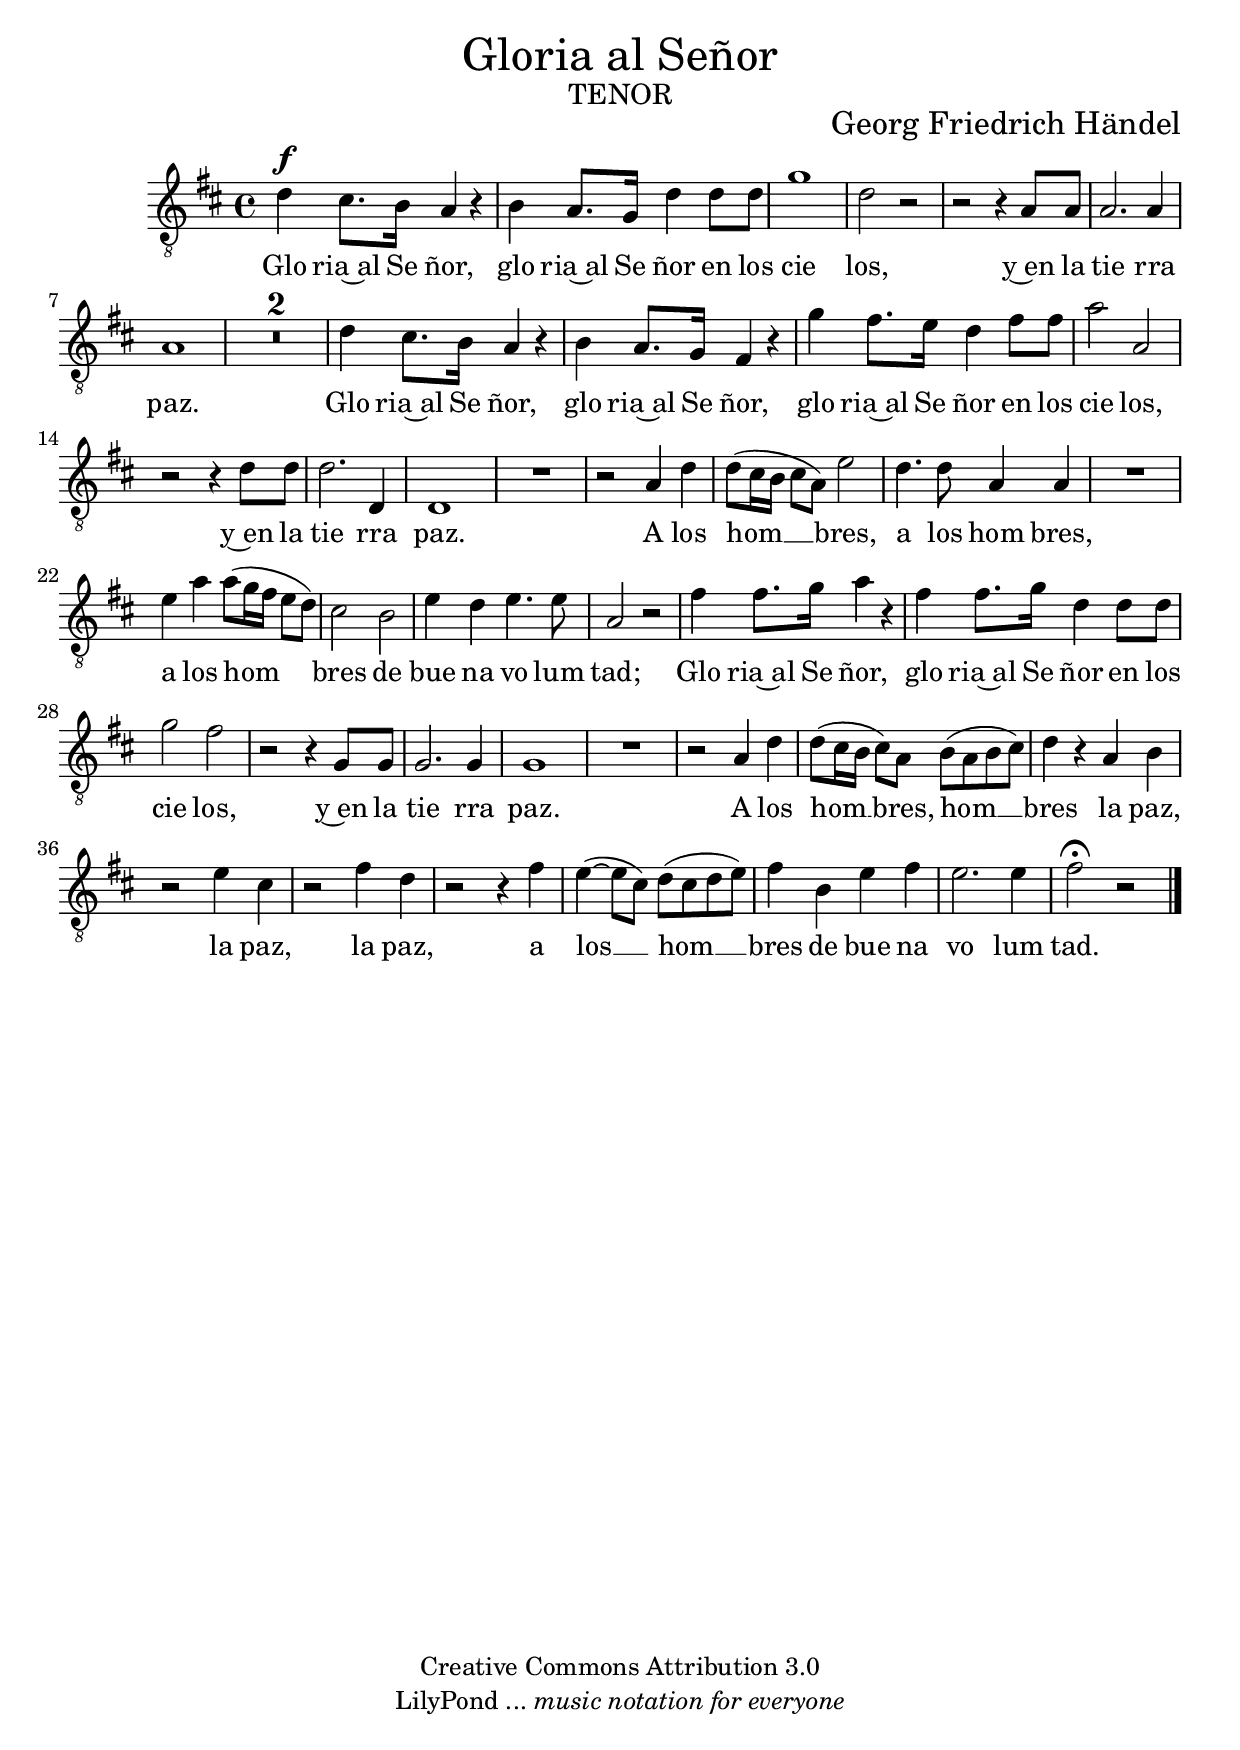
% Created on Mon Aug 29 16:03:40 CST 2011
% by serach.sam@

\version "2.16.1"
#(set-global-staff-size 22)

\markup { \fill-line { \center-column { \fontsize #5 "Gloria al Señor" \fontsize #3 \caps "tenor" } } }
\markup { \fill-line { " " \center-column { \fontsize #2 "Georg Friedrich Händel" } } }

\header {
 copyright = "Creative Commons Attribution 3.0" 
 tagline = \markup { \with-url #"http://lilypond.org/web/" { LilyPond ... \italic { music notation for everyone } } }
 breakbefore = ##t
}

global = {
  \clef "treble_8"
  \key d \major
  \time 4/4
  %\tempo "Andante Allegro con Rip." 4=100
  s1*42
  \bar "|."
}

tenorVoice = \relative c' {
  \set Staff.midiInstrument = "choir aahs"
  \compressFullBarRests
  \dynamicUp
  % Music follows here.
  d4\f cis8. b16 a4 r4 |
  b4 a8. g16 d'4 d8 d8 |
  g1 |
  d2 r2 |
  r2 r4 a8 a8 |
  a2. a4 |
  a1 |
  R1*2 |
  d4 cis8. b16 a4 r4 |
  b4 a8. g16 fis4 r4 |
  g'4 fis8. e16 d4 fis8 fis8 |
  a2 a,2 |
  r2 r4 d8 d8 |
  d2. d,4 |
  d1 |
  R1 |
  r2 a'4 d4 |
  d8( cis16 b16 cis8 a8) e'2 |
  d4. d8 a4 a4 |
  R1 |
  e'4 a4 a8( g16 fis16 e8 d8) |
  cis2 b2 |
  e4 d4 e4. e8 |
  a,2 r2 |
  fis'4 fis8. g16 a4 r4 |
  fis4 fis8. g16 d4 d8 d8 |
  g2 fis2 |
  r2 r4 g,8 g8 |
  g2. g4 |
  g1 |
  R1 |
  r2 a4 d4 |
  d8( cis16 b16 cis8) a8 b8( a8 b8 cis8) |
  d4 r4 a4 b4 |
  r2 e4 cis4 |
  r2 fis4 d4 |
  r2 r4 fis4 |
  e4( ~e8 cis8) d8( cis8 d8 e8) |
  fis4 b,4 e4 fis4 |
  e2. e4 |
  fis2\fermata r2 |
}

verse = \lyricmode {
  % Lyrics follow here.
  Glo ria~al Se ñor, glo ria~al Se ñor en los cie los, y~en la tie rra paz.
  Glo ria~al Se ñor, glo ria~al Se ñor, glo ria~al Se ñor en los cie los, y~en la tie rra paz.
  A los hom __ bres, a los hom bres, a los hom bres de bue na vo lum tad;
  Glo ria~al Se ñor, glo ria~al Se ñor en los cie los, y~en la tie rra paz.
  A los hom __ bres, hom __ bres la paz, la paz, la paz, a los __ hom __ bres de bue na vo lum tad.
}

\score {
  \new Staff { << \global \tenorVoice >> }
  \addlyrics { \verse }
  \layout { }
  \midi {
    \context {
      \Score
      tempoWholesPerMinute = #(ly:make-moment 100 4)
    }
  }
}

\paper {
  #( set-default-paper-size "letter" )
}